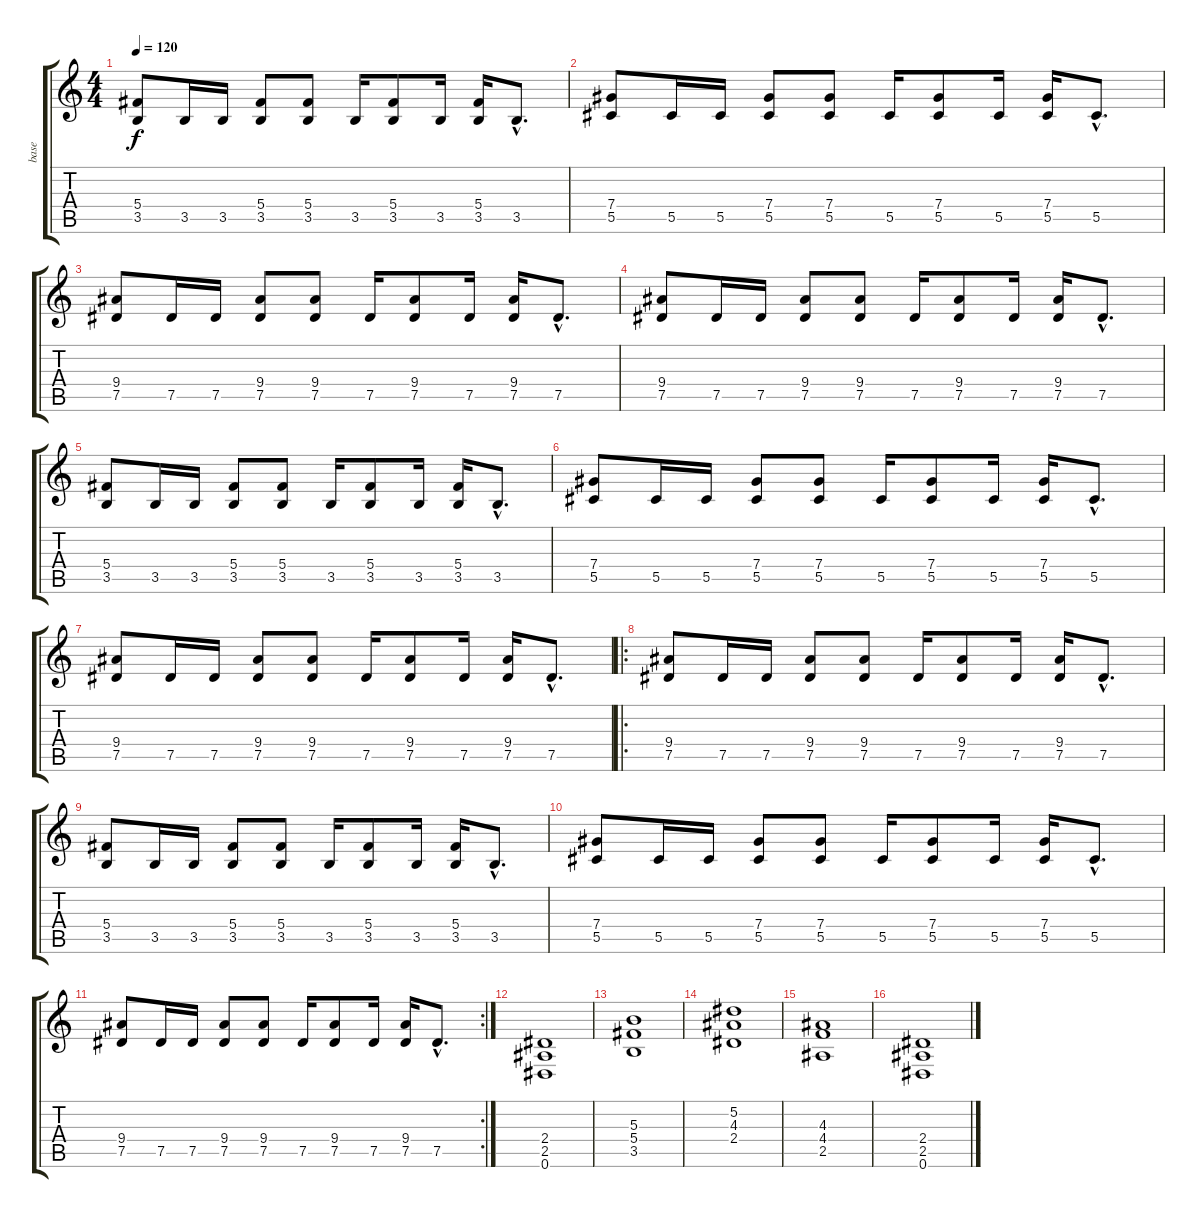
\track ("base" "base") {instrument overdrivenguitar}
\staff {score tabs}
\tuning (Eb4 Bb3 Gb3 Db3 Ab2 Eb2) {hide}
\ts (4 4)
\tempo 120
\clef g2
\ks c
(5.4 3.5).8{dy f} 3.5.16 3.5.16 (5.4 3.5).8 (5.4 3.5).8 3.5.16 (5.4 3.5).8 3.5.16 (5.4 3.5).16 3.5{hac}.8{d} |
(7.4 5.5).8 5.5.16 5.5.16 (7.4 5.5).8 (7.4 5.5).8 5.5.16 (7.4 5.5).8 5.5.16 (7.4 5.5).16 5.5{hac}.8{d} |
(9.4 7.5).8 7.5.16 7.5.16 (9.4 7.5).8 (9.4 7.5).8 7.5.16 (9.4 7.5).8 7.5.16 (9.4 7.5).16 7.5{hac}.8{d} |
(9.4 7.5).8 7.5.16 7.5.16 (9.4 7.5).8 (9.4 7.5).8 7.5.16 (9.4 7.5).8 7.5.16 (9.4 7.5).16 7.5{hac}.8{d} |
(5.4 3.5).8 3.5.16 3.5.16 (5.4 3.5).8 (5.4 3.5).8 3.5.16 (5.4 3.5).8 3.5.16 (5.4 3.5).16 3.5{hac}.8{d} |
(7.4 5.5).8 5.5.16 5.5.16 (7.4 5.5).8 (7.4 5.5).8 5.5.16 (7.4 5.5).8 5.5.16 (7.4 5.5).16 5.5{hac}.8{d} |
(9.4 7.5).8 7.5.16 7.5.16 (9.4 7.5).8 (9.4 7.5).8 7.5.16 (9.4 7.5).8 7.5.16 (9.4 7.5).16 7.5{hac}.8{d} |
\ro
(9.4 7.5).8 7.5.16 7.5.16 (9.4 7.5).8 (9.4 7.5).8 7.5.16 (9.4 7.5).8 7.5.16 (9.4 7.5).16 7.5{hac}.8{d} |
(5.4 3.5).8 3.5.16 3.5.16 (5.4 3.5).8 (5.4 3.5).8 3.5.16 (5.4 3.5).8 3.5.16 (5.4 3.5).16 3.5{hac}.8{d} |
(7.4 5.5).8 5.5.16 5.5.16 (7.4 5.5).8 (7.4 5.5).8 5.5.16 (7.4 5.5).8 5.5.16 (7.4 5.5).16 5.5{hac}.8{d} |
\rc 2
(9.4 7.5).8 7.5.16 7.5.16 (9.4 7.5).8 (9.4 7.5).8 7.5.16 (9.4 7.5).8 7.5.16 (9.4 7.5).16 7.5{hac}.8{d} |
(2.4 2.5 0.6).1 |
(5.3 5.4 3.5).1 |
(5.2 4.3 2.4).1 |
(4.3 4.4 2.5).1 |
(2.4 2.5 0.6).1
